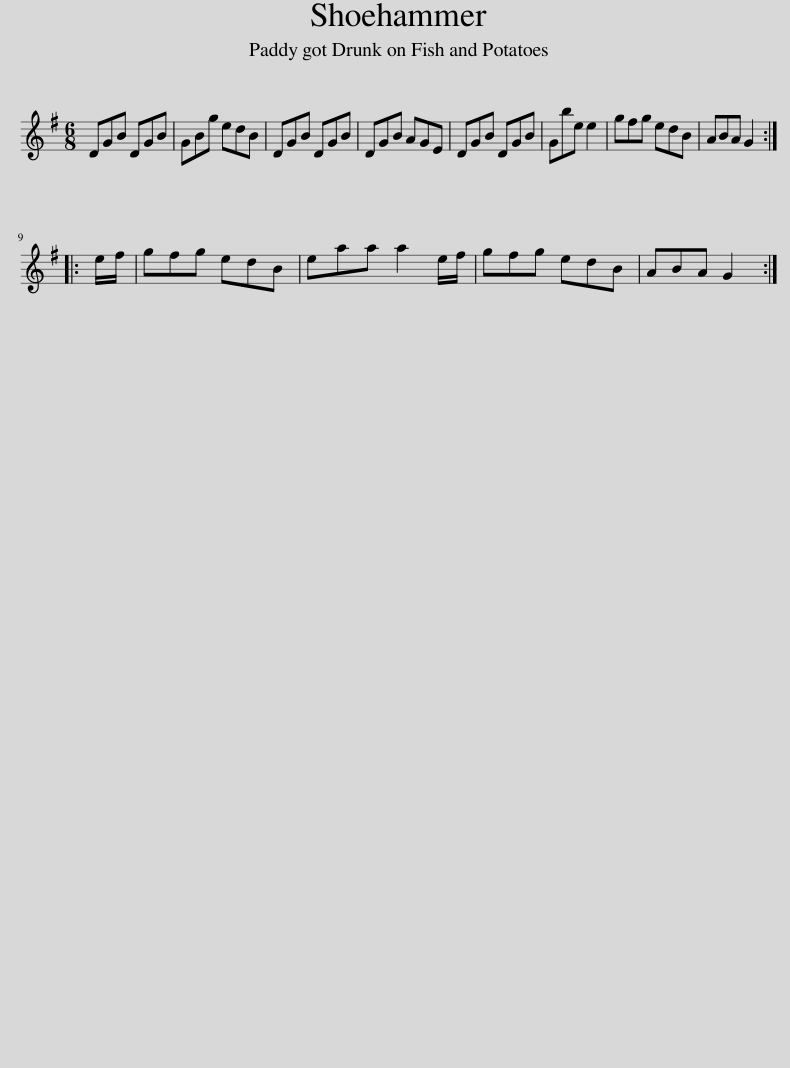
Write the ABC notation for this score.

X:1
L:1/8
M:6/8
I:linebreak $
K:G
V:1 treble
V:1
 DGB DGB | GBg edB | DGB DGB | DGB AGE | DGB DGB | %5
 Gbe e2 | gfg edB | ABA G2 ::$ e/f/ | gfg edB | %10
 eaa a2 e/f/ | gfg edB | ABA G2 :| %13
